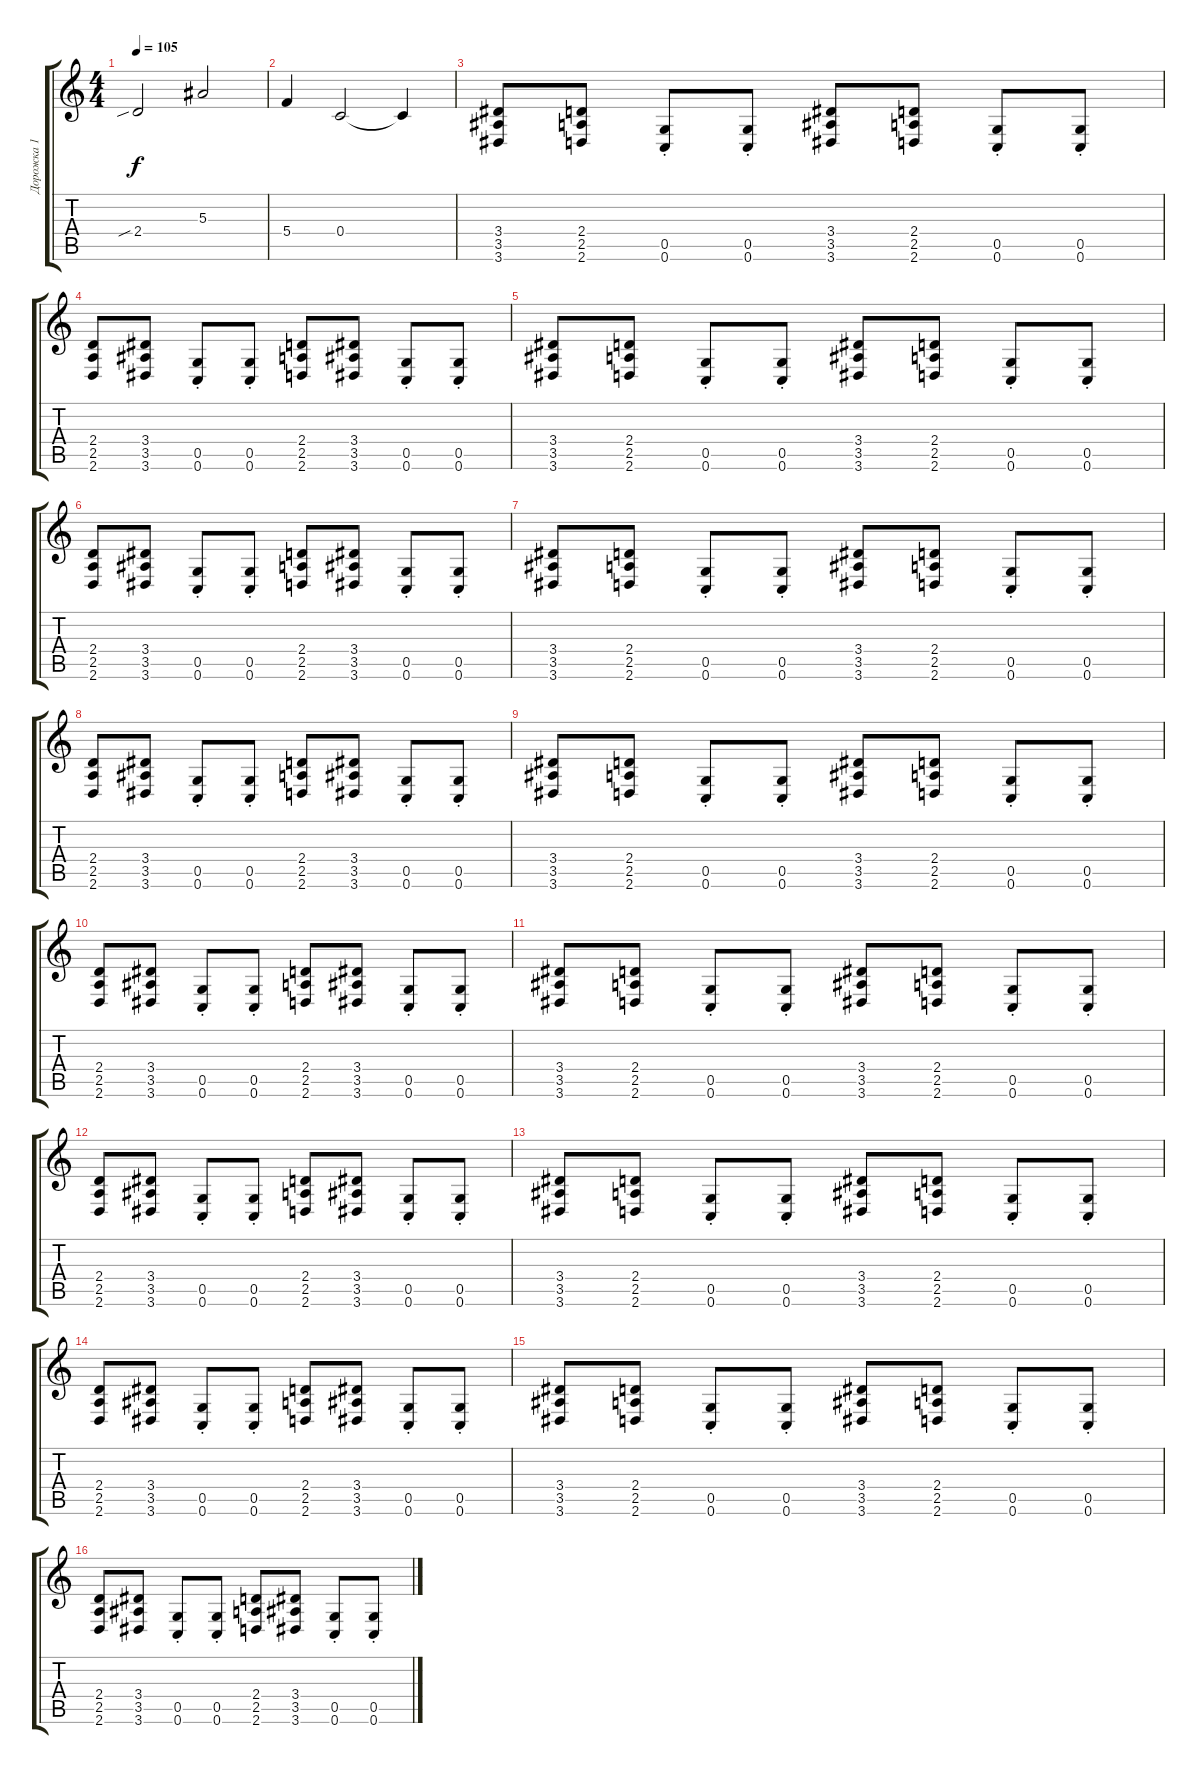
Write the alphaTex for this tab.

\track ("Дорожка 1" "Дорожка 1") {instrument distortionguitar}
\staff {score tabs}
\tuning (D4 A3 F3 C3 G2 C2) {hide}
\ts (4 4)
\tempo 105
\clef g2
\ks c
2.4{sib}.2{dy f} 5.3.2 |
5.4.4 0.4.2 0.4{t}.4 |
(3.4 3.5 3.6).8 (2.4 2.5 2.6).8 (0.5{st} 0.6{st}).8 (0.5{st} 0.6{st}).8 (3.4 3.5 3.6).8 (2.4 2.5 2.6).8 (0.5{st} 0.6{st}).8 (0.5{st} 0.6{st}).8 |
(2.4 2.5 2.6).8 (3.4 3.5 3.6).8 (0.5{st} 0.6{st}).8 (0.5{st} 0.6{st}).8 (2.4 2.5 2.6).8 (3.4 3.5 3.6).8 (0.5{st} 0.6{st}).8 (0.5{st} 0.6{st}).8 |
(3.4 3.5 3.6).8 (2.4 2.5 2.6).8 (0.5{st} 0.6{st}).8 (0.5{st} 0.6{st}).8 (3.4 3.5 3.6).8 (2.4 2.5 2.6).8 (0.5{st} 0.6{st}).8 (0.5{st} 0.6{st}).8 |
(2.4 2.5 2.6).8 (3.4 3.5 3.6).8 (0.5{st} 0.6{st}).8 (0.5{st} 0.6{st}).8 (2.4 2.5 2.6).8 (3.4 3.5 3.6).8 (0.5{st} 0.6{st}).8 (0.5{st} 0.6{st}).8 |
(3.4 3.5 3.6).8 (2.4 2.5 2.6).8 (0.5{st} 0.6{st}).8 (0.5{st} 0.6{st}).8 (3.4 3.5 3.6).8 (2.4 2.5 2.6).8 (0.5{st} 0.6{st}).8 (0.5{st} 0.6{st}).8 |
(2.4 2.5 2.6).8 (3.4 3.5 3.6).8 (0.5{st} 0.6{st}).8 (0.5{st} 0.6{st}).8 (2.4 2.5 2.6).8 (3.4 3.5 3.6).8 (0.5{st} 0.6{st}).8 (0.5{st} 0.6{st}).8 |
(3.4 3.5 3.6).8 (2.4 2.5 2.6).8 (0.5{st} 0.6{st}).8 (0.5{st} 0.6{st}).8 (3.4 3.5 3.6).8 (2.4 2.5 2.6).8 (0.5{st} 0.6{st}).8 (0.5{st} 0.6{st}).8 |
(2.4 2.5 2.6).8 (3.4 3.5 3.6).8 (0.5{st} 0.6{st}).8 (0.5{st} 0.6{st}).8 (2.4 2.5 2.6).8 (3.4 3.5 3.6).8 (0.5{st} 0.6{st}).8 (0.5{st} 0.6{st}).8 |
(3.4 3.5 3.6).8 (2.4 2.5 2.6).8 (0.5{st} 0.6{st}).8 (0.5{st} 0.6{st}).8 (3.4 3.5 3.6).8 (2.4 2.5 2.6).8 (0.5{st} 0.6{st}).8 (0.5{st} 0.6{st}).8 |
(2.4 2.5 2.6).8 (3.4 3.5 3.6).8 (0.5{st} 0.6{st}).8 (0.5{st} 0.6{st}).8 (2.4 2.5 2.6).8 (3.4 3.5 3.6).8 (0.5{st} 0.6{st}).8 (0.5{st} 0.6{st}).8 |
(3.4 3.5 3.6).8 (2.4 2.5 2.6).8 (0.5{st} 0.6{st}).8 (0.5{st} 0.6{st}).8 (3.4 3.5 3.6).8 (2.4 2.5 2.6).8 (0.5{st} 0.6{st}).8 (0.5{st} 0.6{st}).8 |
(2.4 2.5 2.6).8 (3.4 3.5 3.6).8 (0.5{st} 0.6{st}).8 (0.5{st} 0.6{st}).8 (2.4 2.5 2.6).8 (3.4 3.5 3.6).8 (0.5{st} 0.6{st}).8 (0.5{st} 0.6{st}).8 |
(3.4 3.5 3.6).8 (2.4 2.5 2.6).8 (0.5{st} 0.6{st}).8 (0.5{st} 0.6{st}).8 (3.4 3.5 3.6).8 (2.4 2.5 2.6).8 (0.5{st} 0.6{st}).8 (0.5{st} 0.6{st}).8 |
(2.4 2.5 2.6).8 (3.4 3.5 3.6).8 (0.5{st} 0.6{st}).8 (0.5{st} 0.6{st}).8 (2.4 2.5 2.6).8 (3.4 3.5 3.6).8 (0.5{st} 0.6{st}).8 (0.5{st} 0.6{st}).8
